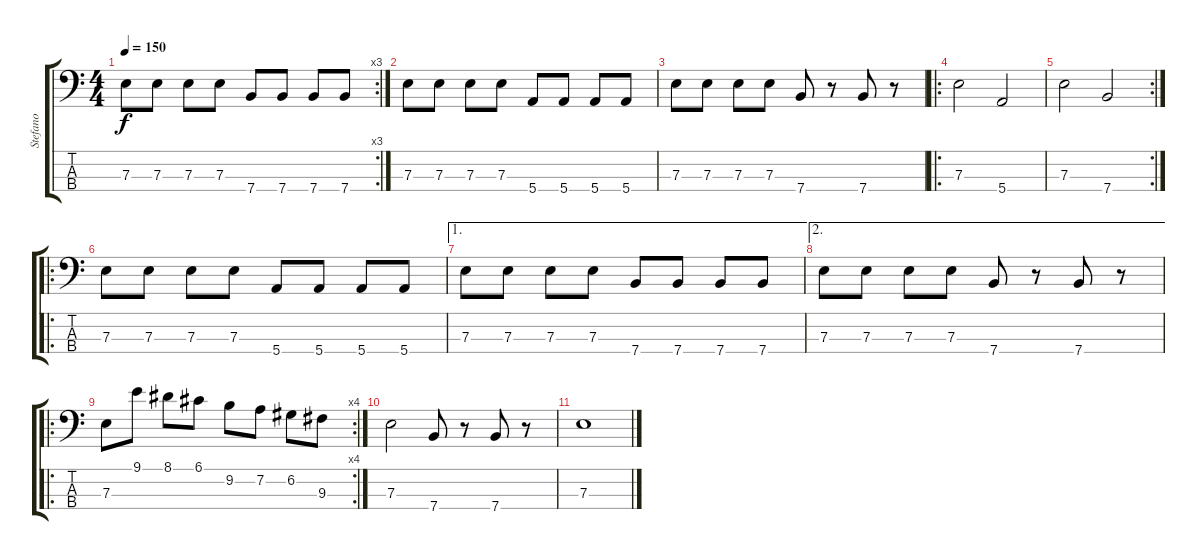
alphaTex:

\track ("Stefano" "Stefano") {instrument electricbasspick}
\staff {score tabs}
\tuning (G2 D2 A1 E1) {hide}
\rc 3
\ts (4 4)
\tempo 150
\clef f4
\ks c
7.3.8{dy f} 7.3.8 7.3.8 7.3.8 7.4.8 7.4.8 7.4.8 7.4.8 |
7.3.8 7.3.8 7.3.8 7.3.8 5.4.8 5.4.8 5.4.8 5.4.8 |
7.3.8 7.3.8 7.3.8 7.3.8 7.4.8 r.8 7.4.8 r.8 |
\ro
7.3.2 5.4.2 |
\rc 2
7.3.2 7.4.2 |
\ro
7.3.8 7.3.8 7.3.8 7.3.8 5.4.8 5.4.8 5.4.8 5.4.8 |
\ae 1
7.3.8 7.3.8 7.3.8 7.3.8 7.4.8 7.4.8 7.4.8 7.4.8 |
\ae 2
7.3.8 7.3.8 7.3.8 7.3.8 7.4.8 r.8 7.4.8 r.8 |
\ro
\rc 4
7.3.8 9.1.8 8.1.8 6.1.8 9.2.8 7.2.8 6.2.8 9.3.8 |
7.3.2 7.4.8 r.8 7.4.8 r.8 |
7.3.1
